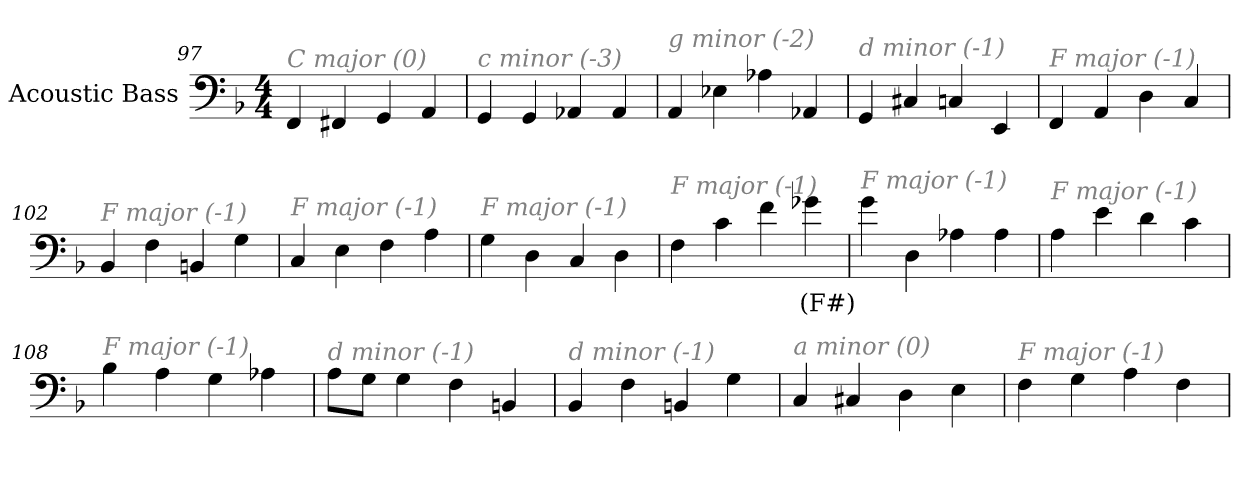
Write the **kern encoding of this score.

**kern	**text
*part1	*part1
*staff1	*staff1
*I"Acoustic Bass	*
*clefF4	*
*ITrd7c12	*
*k[b-]	*
*F:	*
*M4/4	*
=97	=97
!LO:TX:i:color=#808080:t=C major (0)	!
4FFF	.
4FFF#X	.
4GGG	.
4AAA	.
=98	=98
!LO:TX:i:color=#808080:t=c minor (-3)	!
4GGG	.
4GGG	.
4AAA-X	.
4AAA-	.
=99	=99
!LO:TX:i:color=#808080:t=g minor (-2)	!
4AAA	.
4EE-X	.
4AA-X	.
4AAA-X	.
=100	=100
!LO:TX:i:color=#808080:t=d minor (-1)	!
4GGG	.
4CC#X	.
4CCn	.
4EEE	.
=101	=101
!LO:TX:i:color=#808080:t=F major (-1)	!
4FFF	.
4AAA	.
4DD	.
4CC	.
=102	=102
!LO:TX:i:color=#808080:t=F major (-1)	!
4BBB-	.
4FF	.
4BBBn	.
4GG	.
=103	=103
!LO:TX:i:color=#808080:t=F major (-1)	!
4CC	.
4EE	.
4FF	.
4AA	.
=104	=104
!LO:TX:i:color=#808080:t=F major (-1)	!
4GG	.
4DD	.
4CC	.
4DD	.
=105	=105
!LO:TX:i:color=#808080:t=F major (-1)	!
4FF	.
4C	.
4F	.
4G-Xi	(F#)
=106	=106
!LO:TX:i:color=#808080:t=F major (-1)	!
4G	.
4DD	.
4AA-X	.
4AA-	.
=107	=107
!LO:TX:i:color=#808080:t=F major (-1)	!
4AA	.
4E	.
4D	.
4C	.
=108	=108
!LO:TX:i:color=#808080:t=F major (-1)	!
4BB-	.
4AA	.
4GG	.
4AA-X	.
=109	=109
!LO:TX:i:color=#808080:t=d minor (-1)	!
8AAL	.
8GGJ	.
4GG	.
4FF	.
4BBBn	.
=110	=110
!LO:TX:i:color=#808080:t=d minor (-1)	!
4BBB-	.
4FF	.
4BBBn	.
4GG	.
=111	=111
!LO:TX:i:color=#808080:t=a minor (0)	!
4CC	.
4CC#X	.
4DD	.
4EE	.
=112	=112
!LO:TX:i:color=#808080:t=F major (-1)	!
4FF	.
4GG	.
4AA	.
4FF	.
=	=
*-	*-
